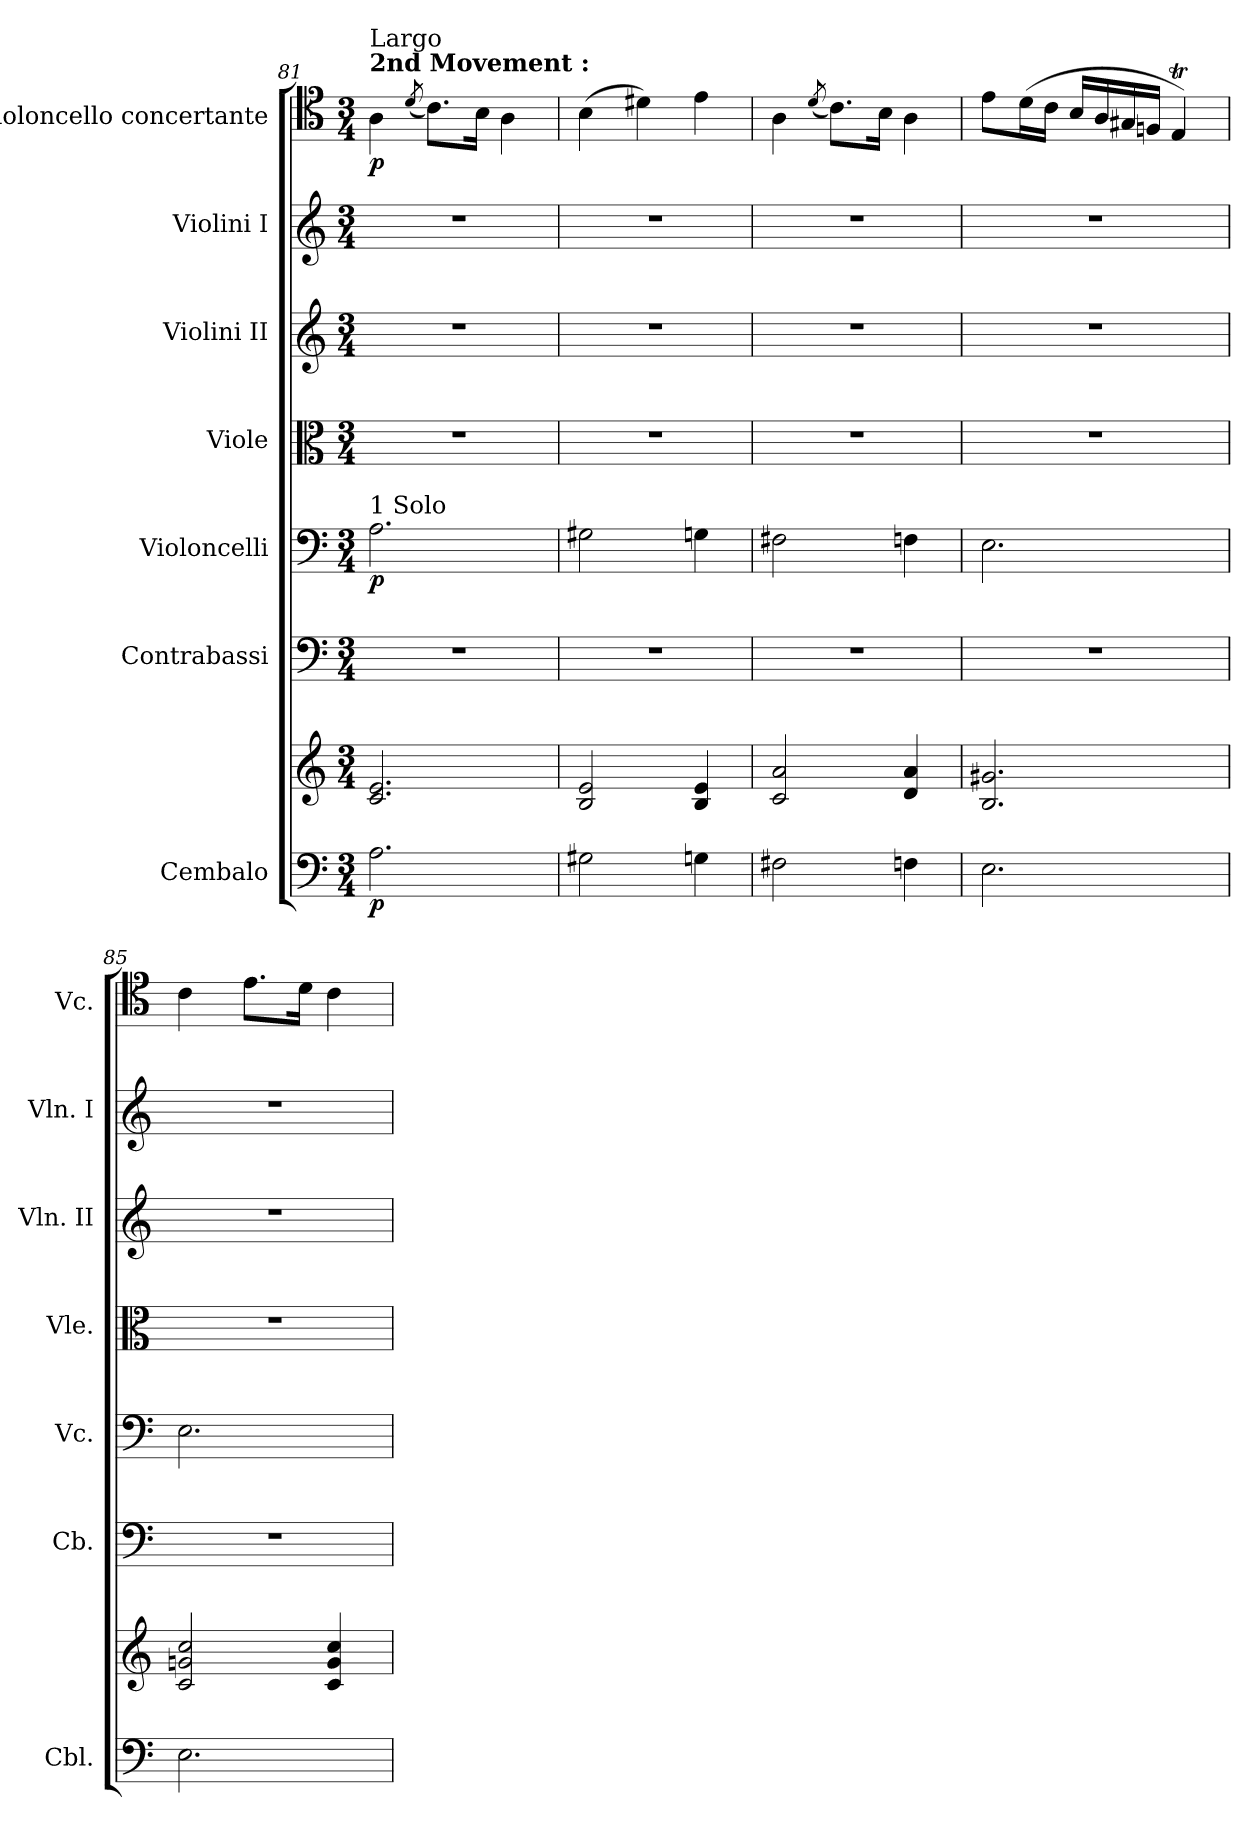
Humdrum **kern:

**kern	**kern	**dynam	**kern	**kern	**dynam	**kern	**kern	**kern	**kern	**dynam
*part7	*part7	*part7	*part6	*part5	*part5	*part4	*part3	*part2	*part1	*part1
*staff8	*staff7	*staff7/8	*staff6	*staff5	*staff5	*staff4	*staff3	*staff2	*staff1	*staff1
*I"Cembalo	*	*	*I"Contrabassi	*I"Violoncelli	*	*I"Viole	*I"Violini II	*I"Violini I	*I"Violoncello  concertante	*
*I'Cbl.	*	*	*I'Cb.	*I'Vc.	*	*I'Vle.	*I'Vln. II	*I'Vln. I	*I'Vc.	*
*clefF4	*clefG2	*	*clefF4	*clefF4	*	*clefC3	*clefG2	*clefG2	*clefC4	*
*	*	*	*ITrd7c12	*	*	*	*	*	*	*
*k[]	*k[]	*	*k[]	*k[]	*	*k[]	*k[]	*k[]	*k[]	*
*M3/4	*M3/4	*	*M3/4	*M3/4	*	*M3/4	*M3/4	*M3/4	*M3/4	*
*MM40	*MM40	*	*MM40	*MM40	*	*MM40	*MM40	*MM40	*MM40	*
=81	=81	=81	=81	=81	=81	=81	=81	=81	=81	=81
!	!	!	!	!	!	!	!	!	!LO:TX:a:B:t=2nd Movement &colon;	!
!	!	!	!	!	!	!	!	!	!LO:TX:a:t=Largo	!
!	!	!	!	!LO:TX:a:t=1 Solo	!	!	!	!	!	!
!	!	!LO:DY:b=2	!	!	!LO:DY:b	!	!	!	!	!LO:DY:b
2.A\	2.c/ 2.e/	p	2.r	2.A\	p	2.r	2.r	2.r	4A\	p
.	.	.	.	.	.	.	.	.	(<8qd/	.
.	.	.	.	.	.	.	.	.	8.c\L)	.
.	.	.	.	.	.	.	.	.	16B\Jk	.
.	.	.	.	.	.	.	.	.	4A\	.
=82	=82	=82	=82	=82	=82	=82	=82	=82	=82	=82
2G#X\	2B/ 2e/	.	2.r	2G#X\	.	2.r	2.r	2.r	(>4B\	.
.	.	.	.	.	.	.	.	.	4d#X\)	.
4Gn\	4B/ 4e/	.	.	4Gn\	.	.	.	.	4e\	.
=83	=83	=83	=83	=83	=83	=83	=83	=83	=83	=83
2F#X\	2c/ 2a/	.	2.r	2F#X\	.	2.r	2.r	2.r	4A\	.
.	.	.	.	.	.	.	.	.	(<8qd/	.
.	.	.	.	.	.	.	.	.	8.c\L)	.
.	.	.	.	.	.	.	.	.	16B\Jk	.
4Fn\	4d/ 4a/	.	.	4Fn\	.	.	.	.	4A\	.
!!LO:PB:g=z
=84	=84	=84	=84	=84	=84	=84	=84	=84	=84	=84
2.E\	2.B/ 2.g#X/	.	2.r	2.E\	.	2.r	2.r	2.r	8e\L	.
.	.	.	.	.	.	.	.	.	(>16d\L	.
.	.	.	.	.	.	.	.	.	16c\JJ	.
.	.	.	.	.	.	.	.	.	16B/LL	.
.	.	.	.	.	.	.	.	.	16A/	.
.	.	.	.	.	.	.	.	.	16G#X/	.
.	.	.	.	.	.	.	.	.	16Fn/JJ	.
.	.	.	.	.	.	.	.	.	4Et/)	.
=85	=85	=85	=85	=85	=85	=85	=85	=85	=85	=85
2.E\	2c/ 2gn/ 2cc/	.	2.r	2.E\	.	2.r	2.r	2.r	4c\	.
.	.	.	.	.	.	.	.	.	8.e\L	.
.	.	.	.	.	.	.	.	.	16d\Jk	.
.	4c/ 4g/ 4cc/	.	.	.	.	.	.	.	4c\	.
=	=	=	=	=	=	=	=	=	=	=
*-	*-	*-	*-	*-	*-	*-	*-	*-	*-	*-
